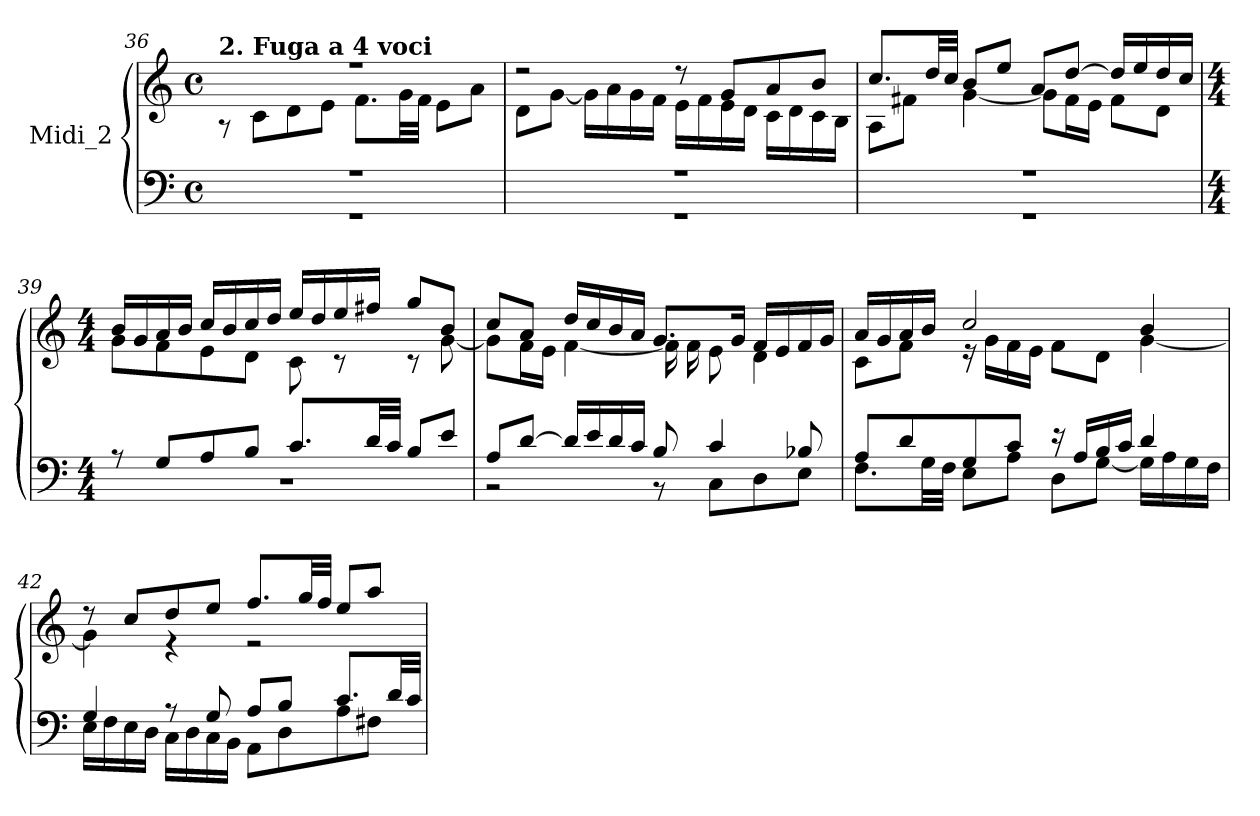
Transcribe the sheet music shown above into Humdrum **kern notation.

**kern	**kern
*part1	*part1
*staff2	*staff1
*I"Midi_2	*
!!LO:LB:g=z
*clefF4	*clefG2
*k[]	*k[]
*C:	*C:
*M4/4	*M4/4
*met(c)	*met(c)
=36	=36
*^	*^
!	!	!LO:TX:a:B:t=2. Fuga a 4 voci	!
1r	1r	1r	8r
.	.	.	8c\L
.	.	.	8d\
.	.	.	8e\J
.	.	.	8.fL
.	.	.	32g\LL
.	.	.	32f\JJJ
.	.	.	8e\L
.	.	.	8a\J
=37	=37	=37	=37
1r	1r	2r	8dL
.	.	.	[8g\J
.	.	.	16g\LL]
.	.	.	16a\
.	.	.	16g\
.	.	.	16f\JJ
.	.	8r	16e\LL
.	.	.	16f\
.	.	8g/L	16e\
.	.	.	16d\JJ
.	.	8a/	16c\LL
.	.	.	16d\
.	.	8b/J	16c\
.	.	.	16B\JJ
=38	=38	=38	=38
1r	1r	8.cc/L	8AL
.	.	.	8f#X\J
.	.	32dd/LL	.
.	.	32cc/JJJ	.
.	.	8bL	[4g\
.	.	8ee/J	.
.	.	8a/L	8g\L]
.	.	[8dd/J	16f#\L
.	.	.	16e\JJ
.	.	16dd/LL]	8f#\L
.	.	16ee/	.
.	.	16dd/	8d\J
.	.	16cc/JJ	.
!!LO:LB:g=z	!!
=39	=39	=39	=39
*M4/4	*	*M4/4	*
8r	1r	16bLL	8g\L
.	.	16g	.
8GL	.	16a	8f\
.	.	16bJJ	.
8A	.	16ccLL	8e\
.	.	16b	.
8BJ	.	16cc	8d\J
.	.	16ddJJ	.
8.cL	.	16eeLL	8c\
.	.	16dd	.
.	.	16ee	8r
32dLL	.	16ff#XJJ	.
32cJJJ	.	.	.
8B/L	.	8ggL	8r
8e/J	.	8bJ	[8g\
=40	=40	=40	=40
8AL	2r	8cc/L	8gL]
[8d/J	.	8a/J	16f\L
.	.	.	16e\JJ
16dLL]	.	16ddLL	[4f\
16e/	.	16cc/	.
16d/	.	16b/	.
16c/JJ	.	16a/JJ	.
8B/	8r	8.gL	16f\LL]
.	.	.	16f\
4c/	8CL	.	8e\J
.	.	16gJ	.
.	8D\	16fLL	4d\
.	.	16e/	.
8B-X/	8E\J	16f/	.
.	.	16g/JJ	.
!!LO:LB:g=z	!!
=41	=41	=41	=41
8AL	8.FL	16aLL	8cL
.	.	16g	.
8d	.	16a	8fJ
.	32GLL	16bJJ	.
.	32FJJJ	.	.
8G	8EL	2cc/	16r
.	.	.	16g\LL
8cJ	8AJ	.	16f\
.	.	.	16e\JJ
16r	8D\L	.	8f\L
16A/LL	.	.	.
16B/	[8G\J	.	8d\J
16c/JJ	.	.	.
4d/	16G\LL]	4b/	[4g\
.	16A\	.	.
.	16G\	.	.
.	16F\JJ	.	.
=42	=42	=42	=42
4G/	16E\LL	8r	4g\]
.	16F\	.	.
.	16E\	8ccL	.
.	16D\JJ	.	.
8r	16C\LL	8dd	4r
.	16D\	.	.
8G/	16C\	8eeJ	.
.	16BB\JJ	.	.
8AL	8AAL	8.ffL	2r
8BJ	8D	.	.
.	.	32ggLL	.
.	.	32ffJJJ	.
8.cL	8A	8eeL	.
.	8F#XJ	8aaJ	.
32dLL	.	.	.
32cJJJ	.	.	.
*v	*v	*	*
*	*v	*v
=	=
*-	*-
